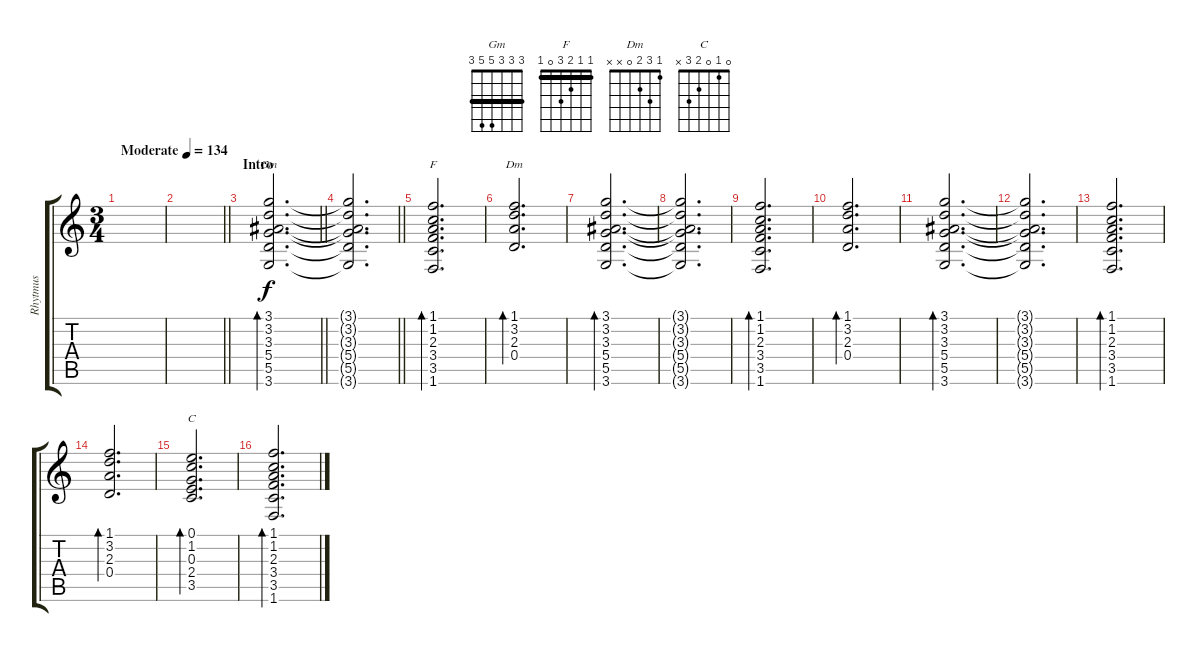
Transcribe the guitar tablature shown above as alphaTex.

\track ("Rhytmus" "Rhytmus") {instrument acousticguitarsteel}
\staff {score tabs}
\tuning (E4 B3 G3 D3 A2 E2) {hide}
\chord ("Gm" 3 3 3 5 5 3) {barre 3}
\chord ("F" 1 1 2 3 0 1) {barre 1}
\chord ("Dm" 1 3 2 0 x x)
\chord ("C" 0 1 0 2 3 x)
\ts (3 4)
\tempo (134 "Moderate")
\clef g2
\ks c
|
\barLineRight lightlight
|
\section ("" "Intro")
\barLineRight lightlight
(3.1 3.2 3.3 5.4 5.5 3.6).2{d bd 60 ch "Gm"} |
\section ("" "")
\barLineRight lightlight
(3.1{t} 3.2{t} 3.3{t} 5.4{t} 5.5{t} 3.6{t}).2{d} |
\section ("" "")
(1.1 1.2 2.3 3.4 3.5 1.6).2{d bd 60 ch "F"} |
(1.1 3.2 2.3 0.4).2{d bd 60 ch "Dm"} |
(3.1 3.2 3.3 5.4 5.5 3.6).2{d bd 60} |
(3.1{t} 3.2{t} 3.3{t} 5.4{t} 5.5{t} 3.6{t}).2{d} |
(1.1 1.2 2.3 3.4 3.5 1.6).2{d bd 60} |
(1.1 3.2 2.3 0.4).2{d bd 60} |
(3.1 3.2 3.3 5.4 5.5 3.6).2{d bd 60} |
(3.1{t} 3.2{t} 3.3{t} 5.4{t} 5.5{t} 3.6{t}).2{d} |
(1.1 1.2 2.3 3.4 3.5 1.6).2{d bd 60} |
(1.1 3.2 2.3 0.4).2{d bd 60} |
(0.1 1.2 0.3 2.4 3.5).2{d bd 60 ch "C"} |
(1.1 1.2 2.3 3.4 3.5 1.6).2{d bd 60}
